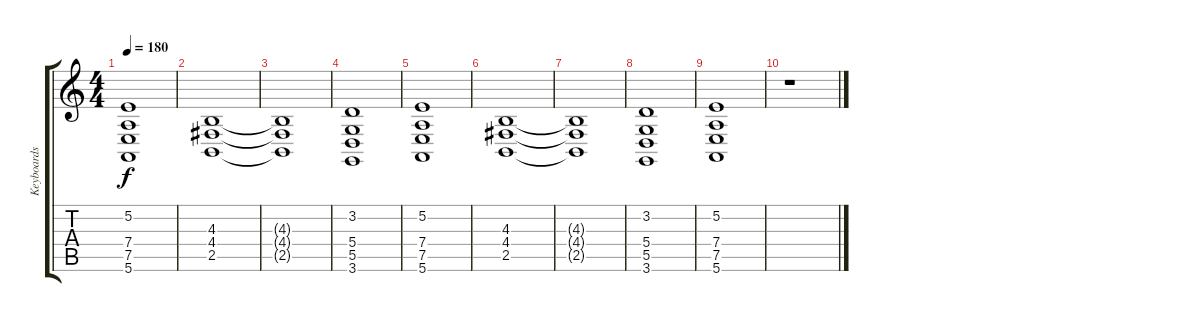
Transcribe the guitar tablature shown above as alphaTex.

\track ("Keyboards" "Keyboards") {instrument stringensemble2}
\staff {score tabs}
\tuning (E4 B3 G3 D3 A2 E2) {hide}
\ts (4 4)
\tempo 180
\clef g2
\ks c
(5.2 7.4 7.5 5.6).1{dy f} |
(4.3 4.4 2.5).1 |
(4.3{t} 4.4{t} 2.5{t}).1 |
(3.2 5.4 5.5 3.6).1 |
(5.2 7.4 7.5 5.6).1 |
(4.3 4.4 2.5).1 |
(4.3{t} 4.4{t} 2.5{t}).1 |
(3.2 5.4 5.5 3.6).1 |
(5.2 7.4 7.5 5.6).1 |
r.1
